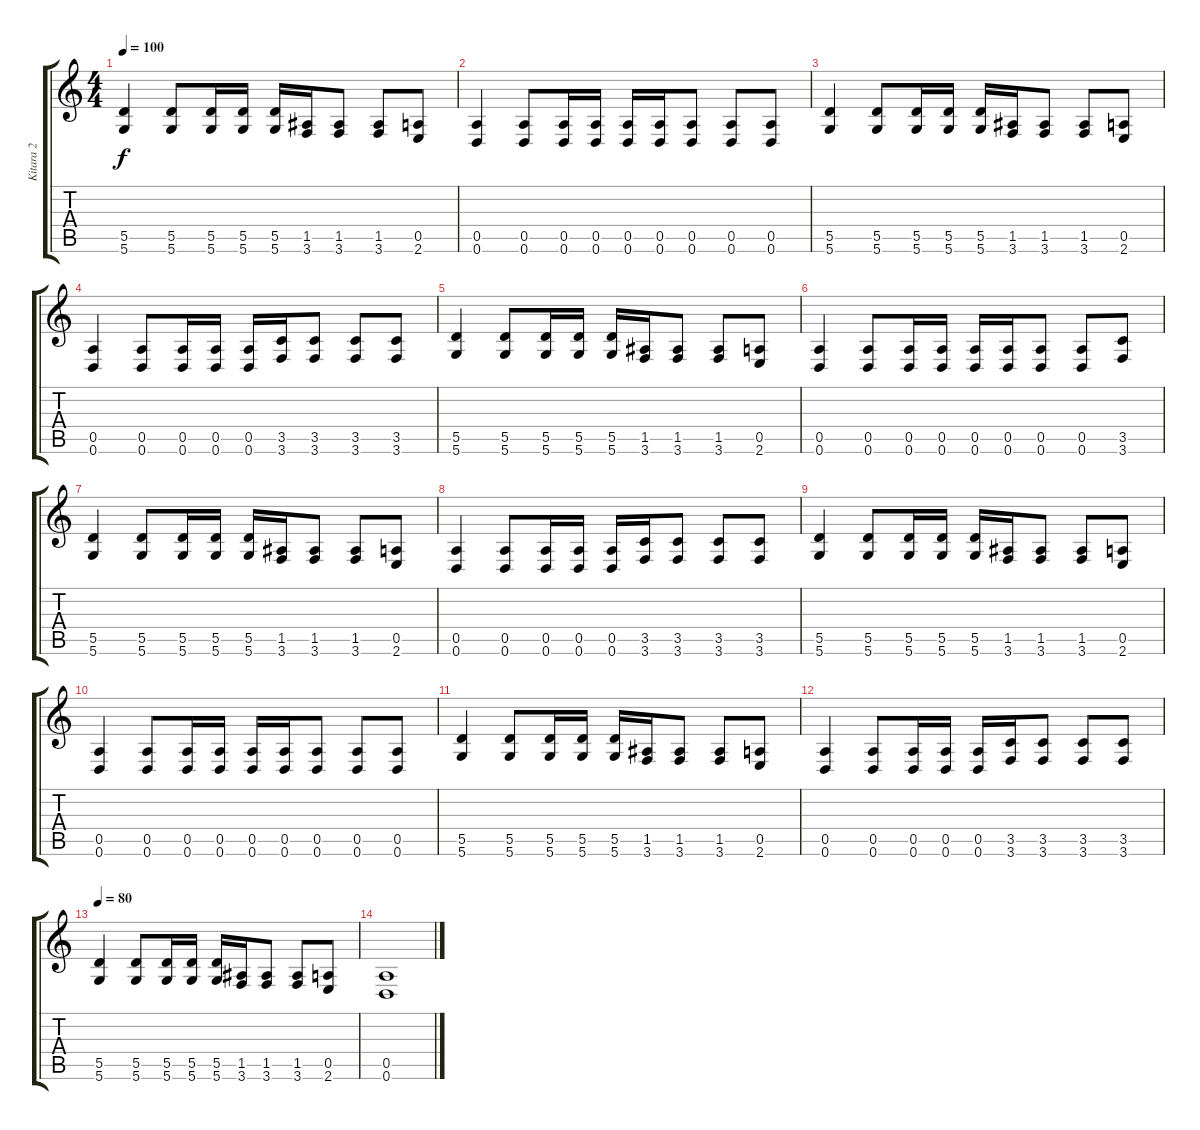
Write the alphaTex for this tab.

\track ("Kitara 2" "Kitara 2") {instrument distortionguitar}
\staff {score tabs}
\tuning (E4 B3 G3 D3 A2 D2) {hide}
\ts (4 4)
\tempo 100
\clef g2
\ks c
(5.5 5.6).4{dy f} (5.5 5.6).8 (5.5 5.6).16 (5.5 5.6).16 (5.5 5.6).16 (1.5 3.6).16 (1.5 3.6).8 (1.5 3.6).8 (0.5 2.6).8 |
(0.5 0.6).4 (0.5 0.6).8 (0.5 0.6).16 (0.5 0.6).16 (0.5 0.6).16 (0.5 0.6).16 (0.5 0.6).8 (0.5 0.6).8 (0.5 0.6).8 |
(5.5 5.6).4 (5.5 5.6).8 (5.5 5.6).16 (5.5 5.6).16 (5.5 5.6).16 (1.5 3.6).16 (1.5 3.6).8 (1.5 3.6).8 (0.5 2.6).8 |
(0.5 0.6).4 (0.5 0.6).8 (0.5 0.6).16 (0.5 0.6).16 (0.5 0.6).16 (3.5 3.6).16 (3.5 3.6).8 (3.5 3.6).8 (3.5 3.6).8 |
(5.5 5.6).4 (5.5 5.6).8 (5.5 5.6).16 (5.5 5.6).16 (5.5 5.6).16 (1.5 3.6).16 (1.5 3.6).8 (1.5 3.6).8 (0.5 2.6).8 |
(0.5 0.6).4 (0.5 0.6).8 (0.5 0.6).16 (0.5 0.6).16 (0.5 0.6).16 (0.5 0.6).16 (0.5 0.6).8 (0.5 0.6).8 (3.5 3.6).8 |
(5.5 5.6).4 (5.5 5.6).8 (5.5 5.6).16 (5.5 5.6).16 (5.5 5.6).16 (1.5 3.6).16 (1.5 3.6).8 (1.5 3.6).8 (0.5 2.6).8 |
(0.5 0.6).4 (0.5 0.6).8 (0.5 0.6).16 (0.5 0.6).16 (0.5 0.6).16 (3.5 3.6).16 (3.5 3.6).8 (3.5 3.6).8 (3.5 3.6).8 |
(5.5 5.6).4 (5.5 5.6).8 (5.5 5.6).16 (5.5 5.6).16 (5.5 5.6).16 (1.5 3.6).16 (1.5 3.6).8 (1.5 3.6).8 (0.5 2.6).8 |
(0.5 0.6).4 (0.5 0.6).8 (0.5 0.6).16 (0.5 0.6).16 (0.5 0.6).16 (0.5 0.6).16 (0.5 0.6).8 (0.5 0.6).8 (0.5 0.6).8 |
(5.5 5.6).4 (5.5 5.6).8 (5.5 5.6).16 (5.5 5.6).16 (5.5 5.6).16 (1.5 3.6).16 (1.5 3.6).8 (1.5 3.6).8 (0.5 2.6).8 |
(0.5 0.6).4 (0.5 0.6).8 (0.5 0.6).16 (0.5 0.6).16 (0.5 0.6).16 (3.5 3.6).16 (3.5 3.6).8 (3.5 3.6).8 (3.5 3.6).8 |
\tempo 80
(5.5 5.6).4 (5.5 5.6).8 (5.5 5.6).16 (5.5 5.6).16 (5.5 5.6).16 (1.5 3.6).16 (1.5 3.6).8 (1.5 3.6).8 (0.5 2.6).8 |
(0.5 0.6).1
